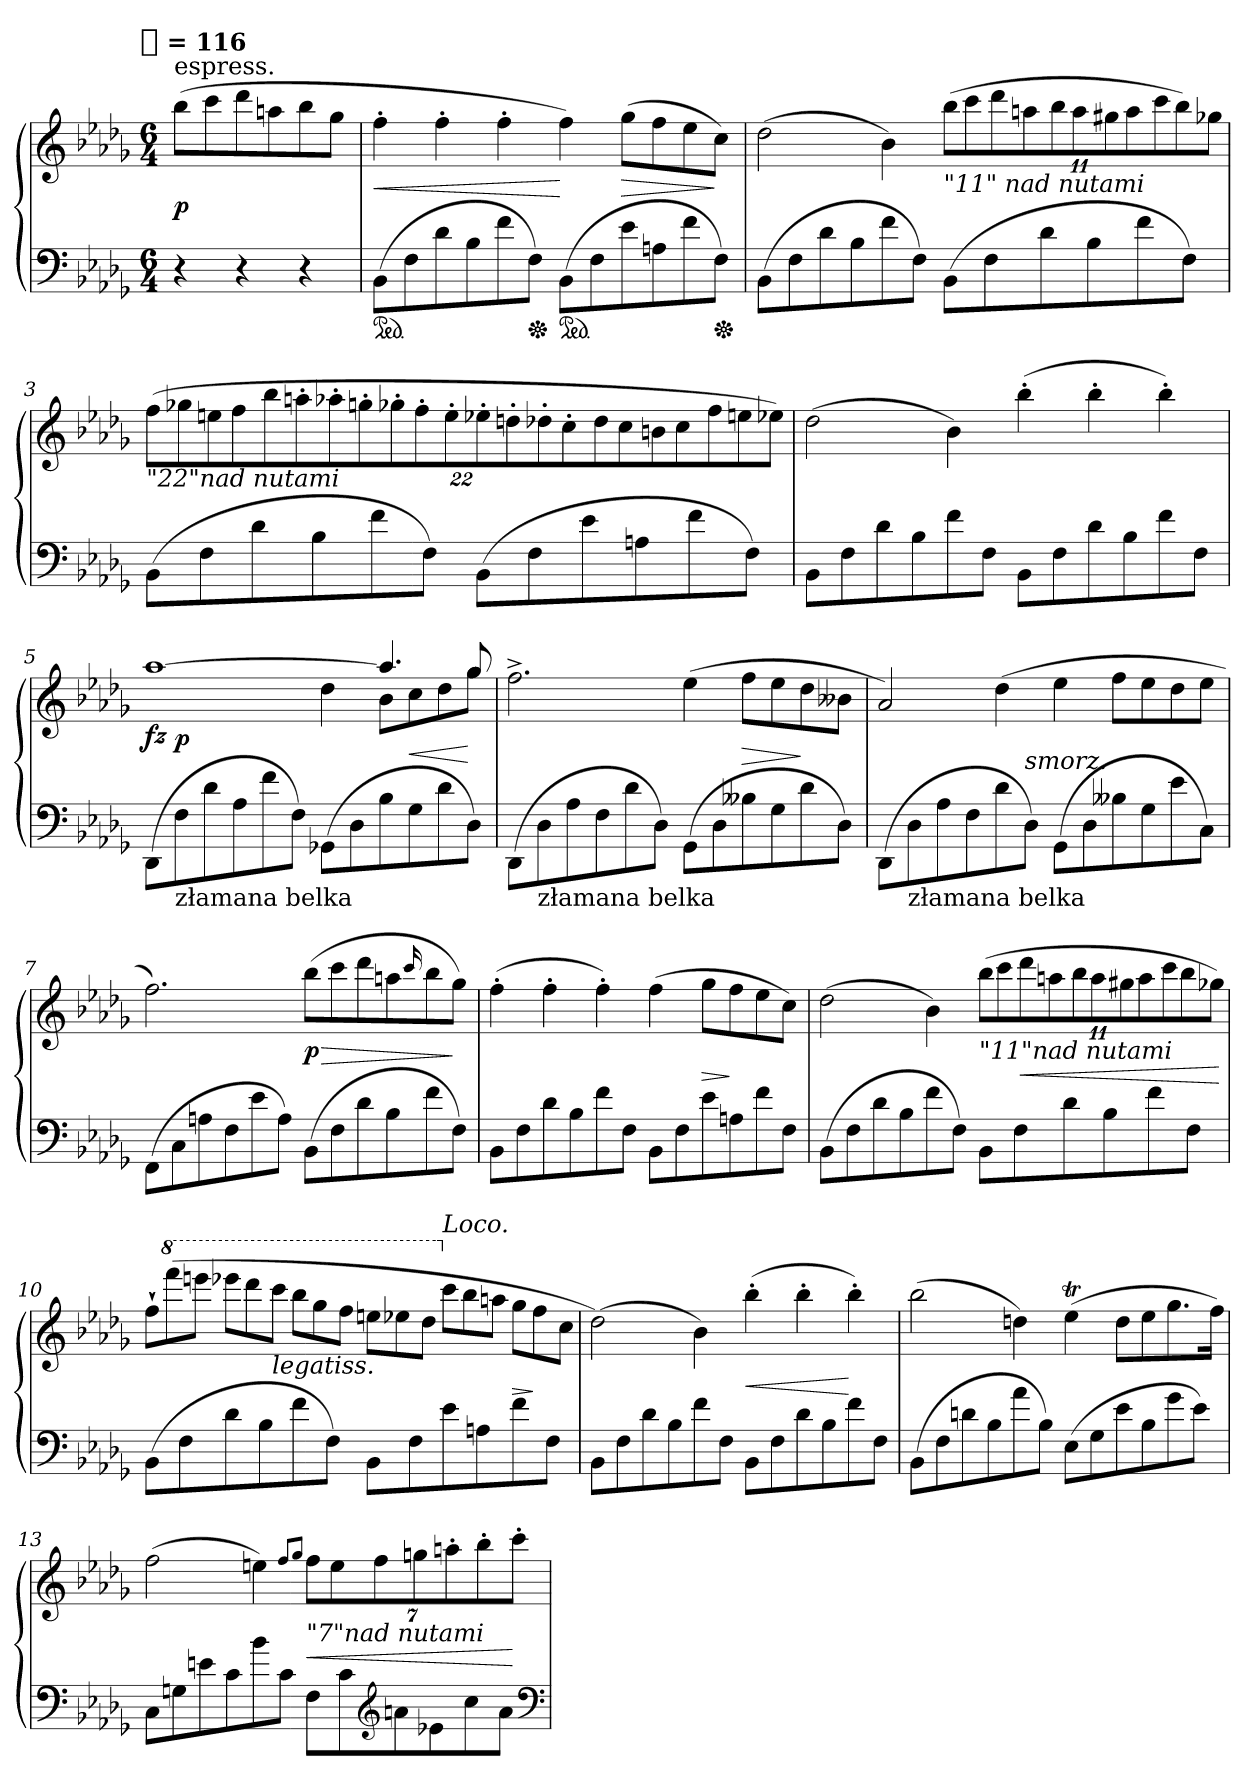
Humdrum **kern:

**kern	**kern	**dynam
*part1	*part1	*part1
*staff2	*staff1	*staff1/2
*clefF4	*clefG2	*
*k[b-e-a-d-g-]	*k[b-e-a-d-g-]	*
!!LO:TX:omd:t=[quarter] = 116
*M6/4	*M6/4	*
*MM116	*MM116	*
=	=	=
!	!LO:TX:a:t=espress.	!
4r	(8bb-L	p
.	8ccc	.
4r	8ddd-	.
.	8aan	.
4r	8bb-	.
.	8gg-J	.
=1	=1	=1
*ped	*	*
(8BB-L	4ff'	<
8F	.	.
8d-	4ff'	.
8B-	.	.
8f	4ff'	.
*Xped	*	*
8FJ)	.	.
*ped	*	*
(8BB-L	4ff)	[
8F	.	.
8e-	(8gg-L	>
8An	8ff	.
8f	8ee-	.
*Xped	*	*
8FJ)	8ccJ)	]
=2	=2	=2
(8BB-L	(2dd-	.
8F	.	.
8d-	.	.
8B-	.	.
8f	4b-)	.
8FJ)	.	.
!	!LO:TX:b:i:t="11" nad nutami	!
(8BB-L	(44%3bb-L	.
.	44%3ccc	.
8F	.	.
.	44%3ddd-	.
.	44%3aan	.
8d-	.	.
.	44%3bb-	.
.	44%3aa	.
8B-	.	.
.	44%3gg#X	.
.	44%3aa	.
8f	.	.
.	44%3ccc	.
.	44%3bb-)	.
8FJ)	.	.
.	44%3gg-XJ	.
=3	=3	=3
!	!LO:TX:b:i:t="22"nad nutami	!
(8BB-L	(44%3ffL	.
.	44%3gg-X	.
8F	.	.
.	44%3een	.
.	44%3ff	.
8d-	.	.
.	44%3bb-	.
.	44%3aan'	.
8B-	.	.
.	44%3aa-X'	.
.	44%3ggn'	.
8f	.	.
.	44%3gg-X'	.
.	44%3ff'	.
8FJ)	.	.
.	44%3ee'	.
(8BB-L	44%3ee-X'	.
.	44%3ddn'	.
8F	.	.
.	44%3dd-X'	.
.	44%3cc'	.
8e-	.	.
.	44%3dd-	.
.	44%3cc	.
8An	.	.
.	44%3bn	.
.	44%3cc	.
8f	.	.
.	44%3ff	.
.	44%3een	.
8FJ)	.	.
.	44%3ee-XJ)	.
=4	=4	=4
8BB-L	(2dd-	.
8F	.	.
8d-	.	.
8B-	.	.
8f	4b-)	.
8FJ	.	.
8BB-L	(4bb-'	.
8F	.	.
8d-	4bb-'	.
8B-	.	.
8f	4bb-')	.
8FJ	.	.
=5	=5	=5
*	*^	*
*	*	*^	*
(8DD-L	[1aa-	2.ryy	8ryy	fz
!LO:TX:b:t=złamana belka	!	!	!	!
8F	.	.	1ryy	p
8d-	.	.	.	.
8A-	.	.	.	.
8f	.	.	.	.
8FJ)	.	.	.	.
(8GG-XL	.	4dd-	.	.
8D-	.	.	.	.
8B-	4.aa-]	8b-L	.	.
8G-	.	8cc	4.ryy	<
8d-	.	8dd-	.	.
8D-J)	8gg-	8gg-J	.	[
*	*v	*v	*v	*
=6	=6	=6
(8DD-L	2.ff^<	.
!LO:TX:b:t=złamana belka	!	!
8D-	.	.
8A-	.	.
8F	.	.
8d-	.	.
8D-J)	.	.
(8GG-L	(4ee-	.
8D-	.	.
8B--X	8ffL	>
8G-	8ee-	.
8d-	8dd-	]
8D-J)	8b--XJ	.
=5	=5	=5
(8DD-L	2a-)	.
!LO:TX:b:t=złamana belka	!	!
8D-	.	.
8A-	.	.
8F	.	.
8d-	(4dd-	.
!LO:TX:a:i:t=smorz.	!	!
8D-J)	.	.
(8GG-L	4ee-	.
8D-	.	.
8B--X	8ffL	.
8G-	8ee-	.
8e-	8dd-	.
8CJ)	8ee-J	.
=7	=7	=7
(8FFL	2.ff)	.
8C	.	.
8An	.	.
8F	.	.
8e-	.	.
8AJ)	.	.
(8BB-L	(8bb-L	> p
8F	8ccc	.
8d-	8ddd-	.
8B-	8aan	.
.	16qqccc/	.
8f	8bb-	.
8FJ)	8gg-J)	]
=8	=8	=8
8BB-L	(4ff'	.
8F	.	.
8d-	4ff'	.
8B-	.	.
8f	4ff')	.
8FJ	.	.
8BB-L	(4ff	.
8F	.	.
8e-	8gg-L	>
8An	8ff	]
8f	8ee-	.
8FJ	8ccJ)	.
=9	=9	=9
(8BB-L	(2dd-	.
8F	.	.
8d-	.	.
8B-	.	.
8f	4b-)	.
8FJ)	.	.
!	!LO:TX:b:i:t="11"nad nutami	!
8BB-L	(44%3bb-L	.
.	44%3ccc	.
8F	.	.
.	44%3ddd-	<
.	44%3aan	.
8d-	.	.
.	44%3bb-	.
.	44%3aa	.
8B-	.	.
.	44%3gg#X	.
.	44%3aa	.
8f	.	.
.	44%3ccc	.
.	44%3bb-	.
8FJ	.	.
.	44%3gg-XJ)	.
.	.	[
=10	=10	=10
*	*Xtuplet	*
(8BB-L	12ff`L	.
*	*8va	*
.	(12ffff	.
8F	.	.
.	12eeeenJ	.
8d-	12eeee-XL	.
.	12dddd-	.
8B-	.	.
!	!LO:TX:b:i:t=legatiss.	!
.	12ccccJ	.
8f	12bbb-L	.
.	12ggg-	.
8FJ)	.	.
.	12fffJ	.
8BB-L	12eeenL	.
.	12eee-X	.
8F	.	.
.	12ddd-J	.
*	*X8va	*
!	!LO:TX:a:i:t=Loco.	!
8e-	12cccL	.
.	12bb-	.
8An	.	.
.	12aanJ	.
8f	12gg-L	>
.	12ff	]
8FJ	.	.
.	12ccJ	.
=11	=11	=11
8BB-L	(2dd-)	.
8F	.	.
8d-	.	.
8B-	.	.
8f	4b-)	.
8FJ	.	.
8BB-L	(4bb-'	<
8F	.	.
8d-	4bb-'	.
8B-	.	.
8f	4bb-')	[
8FJ	.	.
=12	=12	=12
(8BB-L	(2bb-	.
8F	.	.
8dn	.	.
8B-	.	.
8a-	4ddn)	.
8B-J)	.	.
(8E-L	(4ee-T	.
8G-	.	.
8e-	8ddL	.
8B-	8ee-	.
8g-	8.gg-	.
8e-J)	.	.
.	16ffJk)	.
=13	=13	=13
8CL	(2ff	.
8Gn	.	.
8en	.	.
8c	.	.
8b-	4een)	.
8cJ	.	.
.	8qff/L	.
.	8qgg-/J	.
*	*tuplet	*
!	!LO:TX:b:i:t="7"nad nutami	!
8FL	28%3ffL	<
.	28%3ee	.
8c	.	.
.	28%3ff	.
*clefG2	*	*
8an	.	.
.	28%3ggn	.
8e-X	.	.
.	28%3aan'	.
8cc	.	.
.	28%3bb-'	.
8aJ	.	.
.	28%3ccc'J	[
*clefF4	*	*
=	=	=
*-	*-	*-
